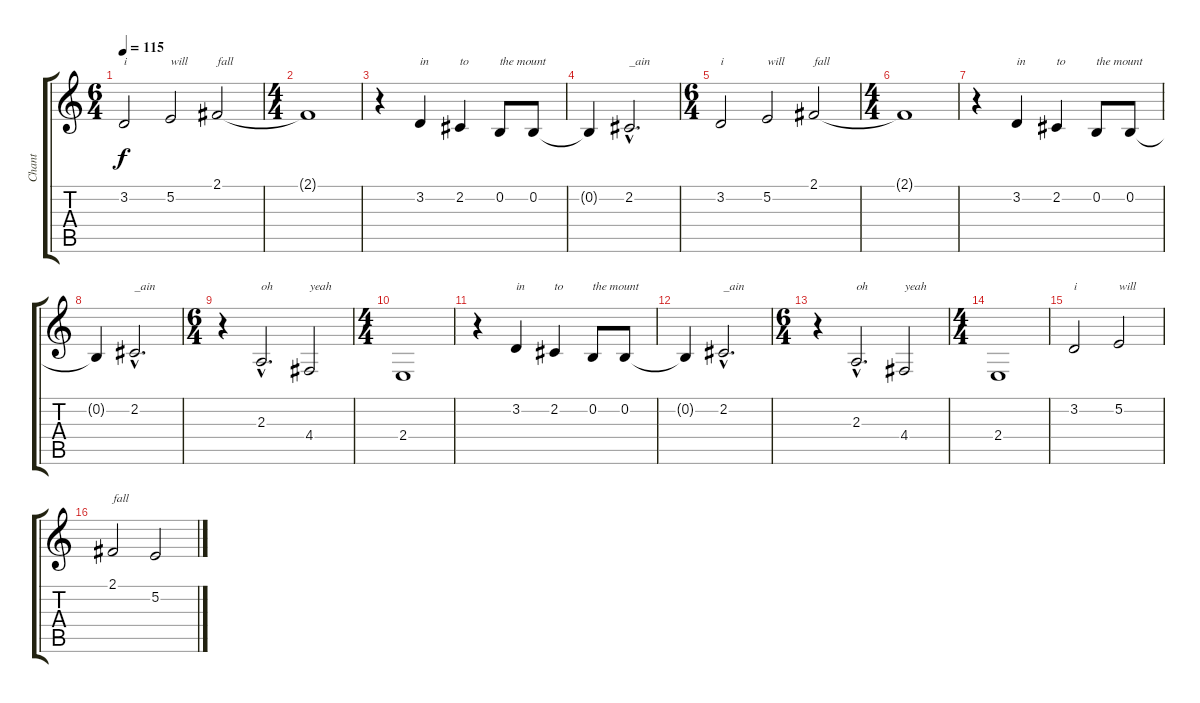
\track ("Chant" "Chant") {instrument honkytonkpiano}
\staff {score tabs}
\tuning (E4 B3 G3 D3 A2 E2) {hide}
\ts (6 4)
\tempo 115
\clef g2
\ks c
3.2.2{txt "i" dy f} 5.2.2{txt "will"} 2.1.2{txt "fall"} |
\ts (4 4)
2.1{t}.1 |
r.4 3.2.4{txt "in"} 2.2.4{txt "to"} 0.2.8{txt "the mount"} 0.2.8 |
0.2{t}.4 2.2{hac}.2{d txt "_ain"} |
\ts (6 4)
3.2.2{txt "i"} 5.2.2{txt "will"} 2.1.2{txt "fall"} |
\ts (4 4)
2.1{t}.1 |
r.4 3.2.4{txt "in"} 2.2.4{txt "to"} 0.2.8{txt "the mount"} 0.2.8 |
0.2{t}.4 2.2{hac}.2{d txt "_ain"} |
\ts (6 4)
r.4 2.3{hac}.2{d txt "oh"} 4.4.2{txt "yeah"} |
\ts (4 4)
2.4.1 |
r.4 3.2.4{txt "in"} 2.2.4{txt "to"} 0.2.8{txt "the mount"} 0.2.8 |
0.2{t}.4 2.2{hac}.2{d txt "_ain"} |
\ts (6 4)
r.4 2.3{hac}.2{d txt "oh"} 4.4.2{txt "yeah"} |
\ts (4 4)
2.4.1 |
3.2.2{txt "i"} 5.2.2{txt "will"} |
2.1.2{txt "fall"} 5.2.2
